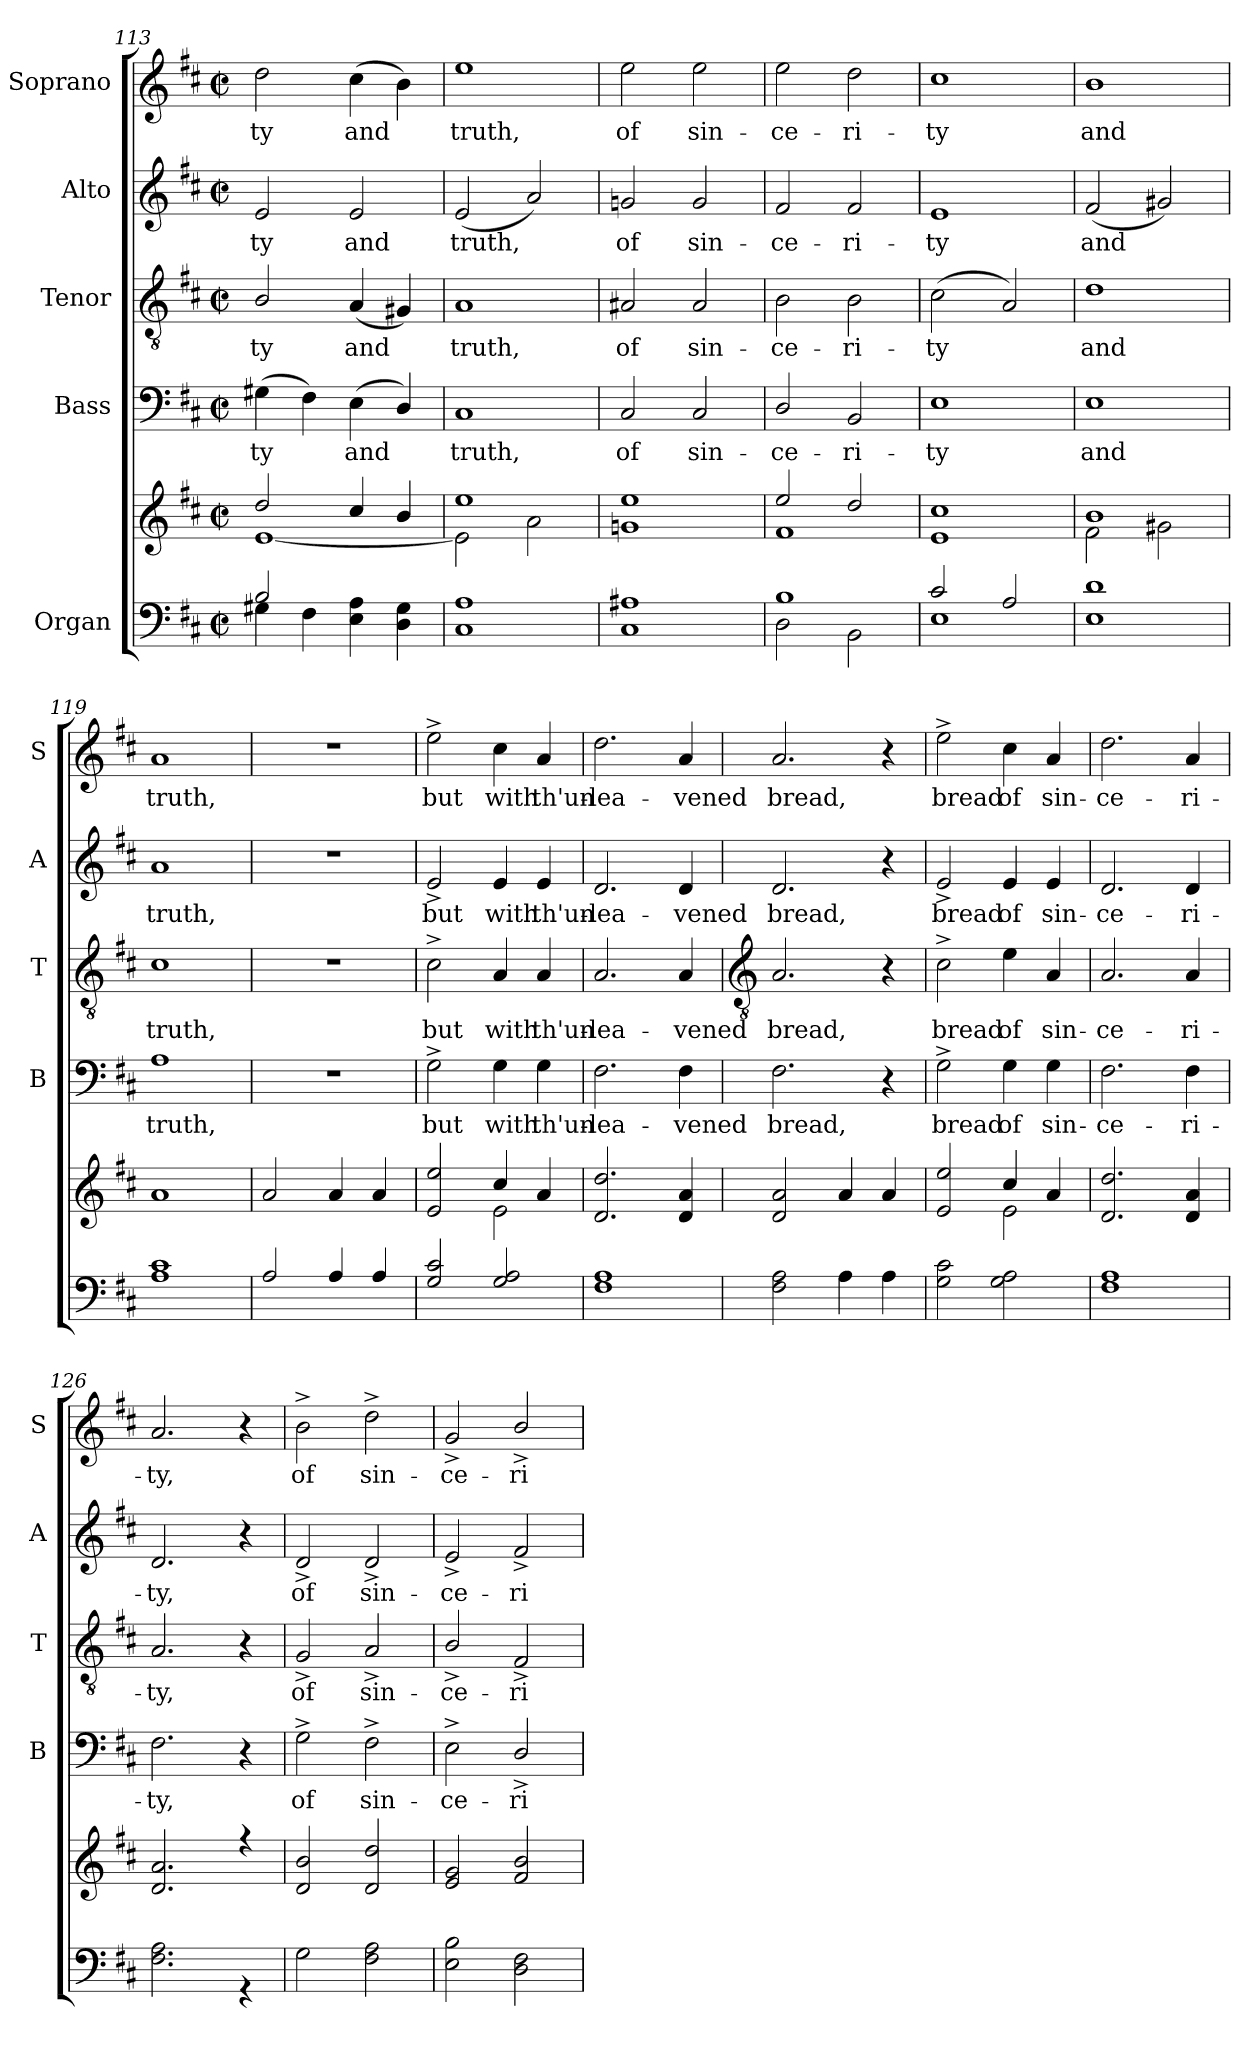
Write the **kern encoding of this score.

**kern	**kern	**kern	**text	**kern	**text	**kern	**text	**kern	**text
*part5	*part5	*part4	*part4	*part3	*part3	*part2	*part2	*part1	*part1
*staff6	*staff5	*staff4	*staff4	*staff3	*staff3	*staff2	*staff2	*staff1	*staff1
*I"Organ	*	*I"Bass	*	*I"Tenor	*	*I"Alto	*	*I"Soprano	*
*	*	*I'B	*	*I'T	*	*I'A	*	*I'S	*
*clefF4	*clefG2	*clefF4	*	*clefGv2	*	*clefG2	*	*clefG2	*
*k[f#c#]	*k[f#c#]	*k[f#c#]	*	*k[f#c#]	*	*k[f#c#]	*	*k[f#c#]	*
*D:	*D:	*D:	*	*D:	*	*D:	*	*D:	*
*M2/2	*M2/2	*M2/2	*	*M2/2	*	*M2/2	*	*M2/2	*
*met(c|)	*met(c|)	*met(c|)	*	*met(c|)	*	*met(c|)	*	*met(c|)	*
=113	=113	=113	=113	=113	=113	=113	=113	=113	=113
*^	*^	*	*	*	*	*	*	*	*
!	!	!	!	!	!LO:LY:b	!	!LO:LY:b	!	!LO:LY:b	!	!LO:LY:b
2B/	4G#X\	2dd/	[1e\	(>4G#X	-ty	2B/	-ty	2e	-ty	2dd	-ty
.	4F#\	.	.	4F#)	.	.	.	.	.	.	.
!	!	!	!	!	!LO:LY:b	!	!LO:LY:b	!	!LO:LY:b	!	!LO:LY:b
2ryy	4E\ 4A\	4cc#/	.	(<4E	and	(<4A	and	2e	and	(>4cc#	and
.	4D\ 4G#\	4b/	.	4D/)	.	4G#X)	.	.	.	4b)	.
=114	=114	=114	=114	=114	=114	=114	=114	=114	=114	=114	=114
!	!	!	!	!	!LO:LY:b	!	!LO:LY:b	!	!LO:LY:b	!	!LO:LY:b
1ryy	1C#\ 1A\	1ee	2e\]	1C#	truth,	1A	truth,	(<2e	truth,	1ee	truth,
.	.	.	2a\	.	.	.	.	2a)	.	.	.
=115	=115	=115	=115	=115	=115	=115	=115	=115	=115	=115	=115
!	!	!	!	!	!LO:LY:b	!	!LO:LY:b	!	!LO:LY:b	!	!LO:LY:b
1ryy	1C#\ 1A#X\	1gn 1ee	1ryy	2C#	of	2A#X	of	2gn	of	2ee	of
!	!	!	!	!	!LO:LY:b	!	!LO:LY:b	!	!LO:LY:b	!	!LO:LY:b
.	.	.	.	2C#	sin-	2A#	sin-	2g	sin-	2ee	sin-
=116	=116	=116	=116	=116	=116	=116	=116	=116	=116	=116	=116
!	!	!	!	!	!LO:LY:b	!	!LO:LY:b	!	!LO:LY:b	!	!LO:LY:b
1B	2D\	2ee/	1f#\	2D/	-ce-	2B	-ce-	2f#	-ce-	2ee	-ce-
!	!	!	!	!	!LO:LY:b	!	!LO:LY:b	!	!LO:LY:b	!	!LO:LY:b
.	2BB\	2dd/	.	2BB	-ri-	2B	-ri-	2f#	-ri-	2dd	-ri-
=117	=117	=117	=117	=117	=117	=117	=117	=117	=117	=117	=117
!	!	!	!	!	!LO:LY:b	!	!LO:LY:b	!	!LO:LY:b	!	!LO:LY:b
2c#/	1E\	1e 1cc#	1ryy	1E	-ty	(<2c#	-ty	1e	-ty	1cc#	-ty
2A/	.	.	.	.	.	2A)	.	.	.	.	.
=118	=118	=118	=118	=118	=118	=118	=118	=118	=118	=118	=118
!	!	!	!	!	!LO:LY:b	!	!LO:LY:b	!	!LO:LY:b	!	!LO:LY:b
1E 1d	1ryy	1b	2f#\	1E	and	1d	and	(<2f#	and	1b	and
.	.	.	2g#X\	.	.	.	.	2g#X)	.	.	.
=119	=119	=119	=119	=119	=119	=119	=119	=119	=119	=119	=119
!	!	!	!	!	!LO:LY:b	!	!LO:LY:b	!	!LO:LY:b	!	!LO:LY:b
1A 1c#	1ryy	1a	1ryy	1A	truth,	1c#	truth,	1a	truth,	1a	truth,
=120	=120	=120	=120	=120	=120	=120	=120	=120	=120	=120	=120
2A	1ryy	2a	1ryy	1r	.	1r	.	1r	.	1r	.
4A	.	4a	.	.	.	.	.	.	.	.	.
4A	.	4a	.	.	.	.	.	.	.	.	.
=121	=121	=121	=121	=121	=121	=121	=121	=121	=121	=121	=121
!	!	!	!	!	!LO:LY:b	!	!LO:LY:b	!	!LO:LY:b	!	!LO:LY:b
2G 2c#	1ryy	2e 2ee	2ryy	2G^	but	2c#^	but	2e^	but	2ee^	but
!	!	!	!	!	!LO:LY:b	!	!LO:LY:b	!	!LO:LY:b	!	!LO:LY:b
2G 2A	.	4cc#/	2e\	4G	with	4A	with	4e	with	4cc#	with
!	!	!	!	!	!LO:LY:b	!	!LO:LY:b	!	!LO:LY:b	!	!LO:LY:b
.	.	4a/	.	4G	th'un-	4A	th'un-	4e	th'un-	4a	th'un-
=122	=122	=122	=122	=122	=122	=122	=122	=122	=122	=122	=122
!	!	!	!	!	!LO:LY:b	!	!LO:LY:b	!	!LO:LY:b	!	!LO:LY:b
1F# 1A	1ryy	2.d 2.dd	1ryy	2.F#	-lea-	2.A	-lea-	2.d	-lea-	2.dd	-lea-
!	!	!	!	!	!LO:LY:b	!	!LO:LY:b	!	!LO:LY:b	!	!LO:LY:b
.	.	4d 4a	.	4F#	-vened	4A	-vened	4d	-vened	4a	-vened
!!LO:LB:g=z
=123	=123	=123	=123	=123	=123	=123	=123	=123	=123	=123	=123
*	*	*	*	*	*	*clefGv2	*	*	*	*	*
!	!	!	!	!	!LO:LY:b	!	!LO:LY:b	!	!LO:LY:b	!	!LO:LY:b
1ryy	2F#\ 2A\	2d 2a	1ryy	2.F#	bread,	2.A	bread,	2.d	bread,	2.a	bread,
.	4A\	4a	.	.	.	.	.	.	.	.	.
.	4A\	4a	.	4r	.	4r	.	4r	.	4r	.
=124	=124	=124	=124	=124	=124	=124	=124	=124	=124	=124	=124
!	!	!	!	!	!LO:LY:b	!	!LO:LY:b	!	!LO:LY:b	!	!LO:LY:b
1ryy	2G\ 2c#\	2e 2ee	2ryy	2G^	bread	2c#^	bread	2e^	bread	2ee^	bread
!	!	!	!	!	!LO:LY:b	!	!LO:LY:b	!	!LO:LY:b	!	!LO:LY:b
.	2G\ 2A\	4cc#/	2e\	4G	of	4e	of	4e	of	4cc#	of
!	!	!	!	!	!LO:LY:b	!	!LO:LY:b	!	!LO:LY:b	!	!LO:LY:b
.	.	4a	.	4G	sin-	4A	sin-	4e	sin-	4a	sin-
=125	=125	=125	=125	=125	=125	=125	=125	=125	=125	=125	=125
!	!	!	!	!	!LO:LY:b	!	!LO:LY:b	!	!LO:LY:b	!	!LO:LY:b
1ryy	1F#\ 1A\	2.d 2.dd	1ryy	2.F#	-ce-	2.A	-ce-	2.d	-ce-	2.dd	-ce-
!	!	!	!	!	!LO:LY:b	!	!LO:LY:b	!	!LO:LY:b	!	!LO:LY:b
.	.	4d 4a	.	4F#	-ri-	4A	-ri-	4d	-ri-	4a	-ri-
=126	=126	=126	=126	=126	=126	=126	=126	=126	=126	=126	=126
!	!	!	!	!	!LO:LY:b	!	!LO:LY:b	!	!LO:LY:b	!	!LO:LY:b
1ryy	2.F#\ 2.A\	2.d 2.a	1ryy	2.F#	-ty,	2.A	-ty,	2.d	-ty,	2.a	-ty,
.	4r	4r	.	4r	.	4r	.	4r	.	4r	.
=127	=127	=127	=127	=127	=127	=127	=127	=127	=127	=127	=127
!	!	!	!	!	!LO:LY:b	!	!LO:LY:b	!	!LO:LY:b	!	!LO:LY:b
1ryy	2G\	2d 2b	1ryy	2G^	of	2G^	of	2d^	of	2b^	of
!	!	!	!	!	!LO:LY:b	!	!LO:LY:b	!	!LO:LY:b	!	!LO:LY:b
.	2F#\ 2A\	2d 2dd	.	2F#^	sin-	2A^	sin-	2d^	sin-	2dd^	sin-
=128	=128	=128	=128	=128	=128	=128	=128	=128	=128	=128	=128
!	!	!	!	!	!LO:LY:b	!	!LO:LY:b	!	!LO:LY:b	!	!LO:LY:b
1ryy	2E\ 2B\	2e 2g	1ryy	2E^	-ce-	2B^/	-ce-	2e^	-ce-	2g^	-ce-
!	!	!	!	!	!LO:LY:b	!	!LO:LY:b	!	!LO:LY:b	!	!LO:LY:b
.	2D\ 2F#\	2f#/ 2b/	.	2D^/	-ri-	2F#^	-ri-	2f#^	-ri-	2b^/	-ri-
*v	*v	*	*	*	*	*	*	*	*	*	*
*	*v	*v	*	*	*	*	*	*	*	*
=	=	=	=	=	=	=	=	=	=
*-	*-	*-	*-	*-	*-	*-	*-	*-	*-
